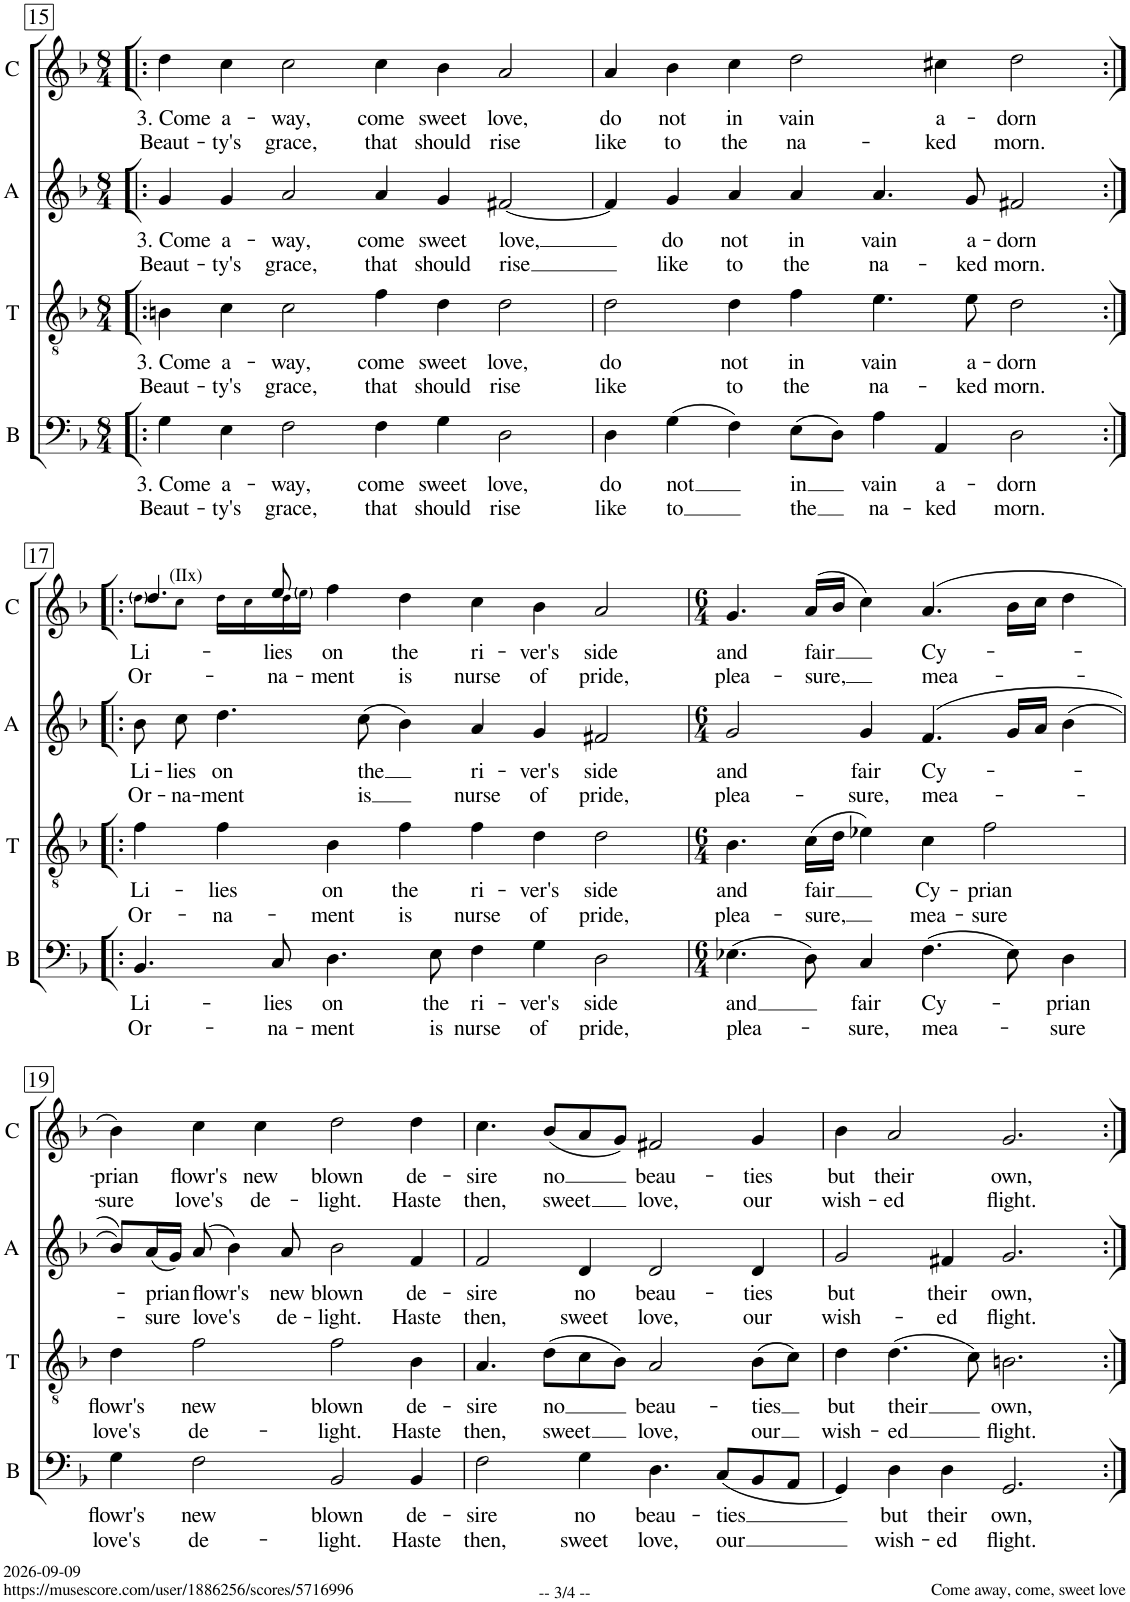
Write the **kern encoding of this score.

**kern	**text	**text	**kern	**text	**text	**kern	**text	**text	**kern	**text	**text
*part4	*part4	*part4	*part3	*part3	*part3	*part2	*part2	*part2	*part1	*part1	*part1
*staff4	*staff4	*staff4	*staff3	*staff3	*staff3	*staff2	*staff2	*staff2	*staff1	*staff1	*staff1
*I"Bassus	*	*	*I"Tenor	*	*	*I"Altus	*	*	*I"Cantus	*	*
*I'B	*	*	*I'T	*	*	*I'A	*	*	*I'C	*	*
!!LO:PB:g=z
*clefF4	*	*	*clefGv2	*	*	*clefG2	*	*	*clefG2	*	*
*Trd1c2	*	*	*Trd1c2	*	*	*Trd1c2	*	*	*Trd1c2	*	*
*k[b-]	*	*	*k[b-]	*	*	*k[b-]	*	*	*k[b-]	*	*
*M8/4	*	*	*M8/4	*	*	*M8/4	*	*	*M8/4	*	*
=15!|:	=15!|:	=15!|:	=15!|:	=15!|:	=15!|:	=15!|:	=15!|:	=15!|:	=15!|:	=15!|:	=15!|:
!	!LO:LY:b	!LO:LY:b	!	!LO:LY:b	!LO:LY:b	!	!LO:LY:b	!LO:LY:b	!	!LO:LY:b	!LO:LY:b
4G\	3. Come	Beaut-	4Bn\	3. Come	Beaut-	4g/	3. Come	Beaut-	4dd\	3. Come	Beaut-
!	!LO:LY:b	!LO:LY:b	!	!LO:LY:b	!LO:LY:b	!	!LO:LY:b	!LO:LY:b	!	!LO:LY:b	!LO:LY:b
4E\	a-	-ty's	4c\	a-	-ty's	4g/	a-	-ty's	4cc\	a-	-ty's
!	!LO:LY:b	!LO:LY:b	!	!LO:LY:b	!LO:LY:b	!	!LO:LY:b	!LO:LY:b	!	!LO:LY:b	!LO:LY:b
2F\	-way,	grace,	2c\	-way,	grace,	2a/	-way,	grace,	2cc\	-way,	grace,
!	!LO:LY:b	!LO:LY:b	!	!LO:LY:b	!LO:LY:b	!	!LO:LY:b	!LO:LY:b	!	!LO:LY:b	!LO:LY:b
4F\	come	that	4f\	come	that	4a/	come	that	4cc\	come	that
!	!LO:LY:b	!LO:LY:b	!	!LO:LY:b	!LO:LY:b	!	!LO:LY:b	!LO:LY:b	!	!LO:LY:b	!LO:LY:b
4G\	sweet	should	4d\	sweet	should	4g/	sweet	should	4b-\	sweet	should
!	!LO:LY:b	!LO:LY:b	!	!LO:LY:b	!LO:LY:b	!	!LO:LY:b	!LO:LY:b	!	!LO:LY:b	!LO:LY:b
2D\	love,	rise	2d\	love,	rise	[2f#X/	love,	rise	2a/	love,	rise
=16	=16	=16	=16	=16	=16	=16	=16	=16	=16	=16	=16
!	!LO:LY:b	!LO:LY:b	!	!LO:LY:b	!LO:LY:b	!	!	!	!	!LO:LY:b	!LO:LY:b
4D\	do	like	2d\	do	like	4f#/]	.	.	4a/	do	like
!	!LO:LY:b	!LO:LY:b	!	!	!	!	!LO:LY:b	!LO:LY:b	!	!LO:LY:b	!LO:LY:b
(4G\	not	to	.	.	.	4g/	do	like	4b-\	not	to
!	!	!	!	!LO:LY:b	!LO:LY:b	!	!LO:LY:b	!LO:LY:b	!	!LO:LY:b	!LO:LY:b
4F\)	.	.	4d\	not	to	4a/	not	to	4cc\	in	the
!	!LO:LY:b	!LO:LY:b	!	!LO:LY:b	!LO:LY:b	!	!LO:LY:b	!LO:LY:b	!	!LO:LY:b	!LO:LY:b
(8E\L	in	the	4f\	in	the	4a/	in	the	2dd\	vain	na-
8D\J)	.	.	.	.	.	.	.	.	.	.	.
!	!LO:LY:b	!LO:LY:b	!	!LO:LY:b	!LO:LY:b	!	!LO:LY:b	!LO:LY:b	!	!	!
4A\	vain	na-	4.e\	vain	na-	4.a/	vain	na-	.	.	.
!	!LO:LY:b	!LO:LY:b	!	!	!	!	!	!	!	!LO:LY:b	!LO:LY:b
4AA/	a-	-ked	.	.	.	.	.	.	4cc#X\	a-	-ked
!	!	!	!	!LO:LY:b	!LO:LY:b	!	!LO:LY:b	!LO:LY:b	!	!	!
.	.	.	8e\	a-	-ked	8g/	a-	-ked	.	.	.
!	!LO:LY:b	!LO:LY:b	!	!LO:LY:b	!LO:LY:b	!	!LO:LY:b	!LO:LY:b	!	!LO:LY:b	!LO:LY:b
2D\	-dorn	morn.	2d\	-dorn	morn.	2f#X/	-dorn	morn.	2dd\	-dorn	morn.
!!LO:LB:g=z
=17:|!|:	=17:|!|:	=17:|!|:	=17:|!|:	=17:|!|:	=17:|!|:	=17:|!|:	=17:|!|:	=17:|!|:	=17:|!|:	=17:|!|:	=17:|!|:
!	!	!	!	!	!	!	!	!	!LO:TX:a:t=(IIx)	!	!
!	!LO:LY:b	!LO:LY:b	!	!LO:LY:b	!LO:LY:b	!	!LO:LY:b	!LO:LY:b	!	!LO:LY:b	!LO:LY:b
*	*	*	*	*	*	*	*	*	*^	*	*
4.BB-/	Li-	Or-	4f\	Li-	Or-	8b-\	Li-	Or-	4.dd/	8dd!\L	Li-	Or-
!	!	!	!	!	!	!	!LO:LY:b	!LO:LY:b	!	!	!	!
.	.	.	.	.	.	8cc\	-lies	-na-	.	8cc!\J	.	.
!	!	!	!	!LO:LY:b	!LO:LY:b	!	!LO:LY:b	!LO:LY:b	!	!	!	!
.	.	.	4f\	-lies	-na-	4.dd\	on	-ment	.	16dd!\LL	.	.
.	.	.	.	.	.	.	.	.	.	16cc!\	.	.
!	!LO:LY:b	!LO:LY:b	!	!	!	!	!	!	!	!	!LO:LY:b	!LO:LY:b
8C/	-lies	-na-	.	.	.	.	.	.	8ee/	16dd!\	-lies	-na-
.	.	.	.	.	.	.	.	.	.	16ee!\JJ	.	.
!	!LO:LY:b	!LO:LY:b	!	!LO:LY:b	!LO:LY:b	!	!	!	!	!	!LO:LY:b	!LO:LY:b
4.D\	on	-ment	4B-\	on	-ment	.	.	.	4ff\	1.ryy	on	-ment
!	!	!	!	!	!	!	!LO:LY:b	!LO:LY:b	!	!	!	!
.	.	.	.	.	.	(8cc\	the	is	.	.	.	.
!	!	!	!	!LO:LY:b	!LO:LY:b	!	!	!	!	!	!LO:LY:b	!LO:LY:b
.	.	.	4f\	the	is	4b-\)	.	.	4dd\	.	the	is
!	!LO:LY:b	!LO:LY:b	!	!	!	!	!	!	!	!	!	!
8E\	the	is	.	.	.	.	.	.	.	.	.	.
!	!LO:LY:b	!LO:LY:b	!	!LO:LY:b	!LO:LY:b	!	!LO:LY:b	!LO:LY:b	!	!	!LO:LY:b	!LO:LY:b
4F\	ri-	nurse	4f\	ri-	nurse	4a/	ri-	nurse	4cc\	.	ri-	nurse
!	!LO:LY:b	!LO:LY:b	!	!LO:LY:b	!LO:LY:b	!	!LO:LY:b	!LO:LY:b	!	!	!LO:LY:b	!LO:LY:b
4G\	-ver's	of	4d\	-ver's	of	4g/	-ver's	of	4b-\	.	-ver's	of
!	!LO:LY:b	!LO:LY:b	!	!LO:LY:b	!LO:LY:b	!	!LO:LY:b	!LO:LY:b	!	!	!LO:LY:b	!LO:LY:b
2D\	side	pride,	2d\	side	pride,	2f#X/	side	pride,	2a/	.	side	pride,
*	*	*	*	*	*	*	*	*	*v	*v	*	*
=18	=18	=18	=18	=18	=18	=18	=18	=18	=18	=18	=18
*M6/4	*	*	*M6/4	*	*	*M6/4	*	*	*M6/4	*	*
!	!LO:LY:b	!LO:LY:b	!	!LO:LY:b	!LO:LY:b	!	!LO:LY:b	!LO:LY:b	!	!LO:LY:b	!LO:LY:b
(4.E-X\	and	plea-	4.B-\	and	plea-	2g/	and	plea-	4.g/	and	plea-
!	!	!	!	!LO:LY:b	!LO:LY:b	!	!	!	!	!LO:LY:b	!LO:LY:b
8D\)	.	.	(16c\LL	fair	-sure,	.	.	.	(16a/LL	fair	-sure,
.	.	.	16d\JJ	.	.	.	.	.	16b-/JJ	.	.
!	!LO:LY:b	!LO:LY:b	!	!	!	!	!LO:LY:b	!LO:LY:b	!	!	!
4C/	fair	-sure,	4e-X\)	.	.	4g/	fair	-sure,	4cc\)	.	.
!	!LO:LY:b	!LO:LY:b	!	!LO:LY:b	!LO:LY:b	!	!LO:LY:b	!LO:LY:b	!	!LO:LY:b	!LO:LY:b
(4.F\	Cy-	mea-	4c\	Cy-	mea-	(4.f/	Cy-	mea-	(4.a/	Cy-	mea-
!	!	!	!	!LO:LY:b	!LO:LY:b	!	!	!	!	!	!
.	.	.	2f\	-prian	-sure	.	.	.	.	.	.
8E-\)	.	.	.	.	.	16g/LL	.	.	16b-\LL	.	.
.	.	.	.	.	.	16a/JJ	.	.	16cc\JJ	.	.
!	!LO:LY:b	!LO:LY:b	!	!	!	!	!	!	!	!	!
4D\	-prian	-sure	.	.	.	(4b-\	.	.	4dd\	.	.
!!LO:LB:g=z
=19	=19	=19	=19	=19	=19	=19	=19	=19	=19	=19	=19
!	!LO:LY:b	!LO:LY:b	!	!LO:LY:b	!LO:LY:b	!	!	!	!	!LO:LY:b	!LO:LY:b
4G\	flowr's	love's	4d\	flowr's	love's	8b-/L))	.	.	4b-\)	-prian	-sure
!	!	!	!	!	!	!	!LO:LY:b	!LO:LY:b	!	!	!
.	.	.	.	.	.	(16a/L	-prian	-sure	.	.	.
.	.	.	.	.	.	16g/JJ)	.	.	.	.	.
!	!LO:LY:b	!LO:LY:b	!	!LO:LY:b	!LO:LY:b	!	!LO:LY:b	!LO:LY:b	!	!LO:LY:b	!LO:LY:b
2F\	new	de-	2f\	new	de-	(8a/	flowr's	love's	4cc\	flowr's	love's
.	.	.	.	.	.	4b-\)	.	.	.	.	.
!	!	!	!	!	!	!	!	!	!	!LO:LY:b	!LO:LY:b
.	.	.	.	.	.	.	.	.	4cc\	new	de-
!	!	!	!	!	!	!	!LO:LY:b	!LO:LY:b	!	!	!
.	.	.	.	.	.	8a/	new	de-	.	.	.
!	!LO:LY:b	!LO:LY:b	!	!LO:LY:b	!LO:LY:b	!	!LO:LY:b	!LO:LY:b	!	!LO:LY:b	!LO:LY:b
2BB-/	blown	-light.	2f\	blown	-light.	2b-\	blown	-light.	2dd\	blown	-light.
!	!LO:LY:b	!LO:LY:b	!	!LO:LY:b	!LO:LY:b	!	!LO:LY:b	!LO:LY:b	!	!LO:LY:b	!LO:LY:b
4BB-/	de-	Haste	4B-\	de-	Haste	4f/	de-	Haste	4dd\	de-	Haste
=20	=20	=20	=20	=20	=20	=20	=20	=20	=20	=20	=20
!	!LO:LY:b	!LO:LY:b	!	!LO:LY:b	!LO:LY:b	!	!LO:LY:b	!LO:LY:b	!	!LO:LY:b	!LO:LY:b
2F\	-sire	then,	4.A/	-sire	then,	2f/	-sire	then,	4.cc\	-sire	then,
!	!	!	!	!LO:LY:b	!LO:LY:b	!	!	!	!	!LO:LY:b	!LO:LY:b
.	.	.	(8d\L	-no	sweet	.	.	.	(8b-/L	-no	sweet
!	!LO:LY:b	!LO:LY:b	!	!	!	!	!LO:LY:b	!LO:LY:b	!	!	!
4G\	-no	sweet	8c\	.	.	4d/	-no	sweet	8a/	.	.
.	.	.	8B-\J)	.	.	.	.	.	8g/J)	.	.
!	!LO:LY:b	!LO:LY:b	!	!LO:LY:b	!LO:LY:b	!	!LO:LY:b	!LO:LY:b	!	!LO:LY:b	!LO:LY:b
4.D\	beau-	love,	2A/	beau-	love,	2d/	beau-	love,	2f#X/	beau-	love,
!	!LO:LY:b	!LO:LY:b	!	!	!	!	!	!	!	!	!
(8C/L	-ties	our	.	.	.	.	.	.	.	.	.
!	!	!	!	!LO:LY:b	!LO:LY:b	!	!LO:LY:b	!LO:LY:b	!	!LO:LY:b	!LO:LY:b
8BB-/	.	.	(8B-\L	-ties	our	4d/	-ties	our	4g/	-ties	our
8AA/J	.	.	8c\J)	.	.	.	.	.	.	.	.
=21	=21	=21	=21	=21	=21	=21	=21	=21	=21	=21	=21
!	!	!	!	!LO:LY:b	!LO:LY:b	!	!LO:LY:b	!LO:LY:b	!	!LO:LY:b	!LO:LY:b
4GG/)	.	.	4d\	but	wish-	2g/	but	wish-	4b-\	but	wish-
!	!LO:LY:b	!LO:LY:b	!	!LO:LY:b	!LO:LY:b	!	!	!	!	!LO:LY:b	!LO:LY:b
4D\	but	wish-	(4.d\	their	-ed	.	.	.	2a/	their	-ed
!	!LO:LY:b	!LO:LY:b	!	!	!	!	!LO:LY:b	!LO:LY:b	!	!	!
4D\	their	-ed	.	.	.	4f#X/	their	-ed	.	.	.
.	.	.	8c\)	.	.	.	.	.	.	.	.
!	!LO:LY:b	!LO:LY:b	!	!LO:LY:b	!LO:LY:b	!	!LO:LY:b	!LO:LY:b	!	!LO:LY:b	!LO:LY:b
2.GG/	own,	flight.	2.Bn\	own,	flight.	2.g/	own,	flight.	2.g/	own,	flight.
=:|!	=:|!	=:|!	=:|!	=:|!	=:|!	=:|!	=:|!	=:|!	=:|!	=:|!	=:|!
*-	*-	*-	*-	*-	*-	*-	*-	*-	*-	*-	*-
